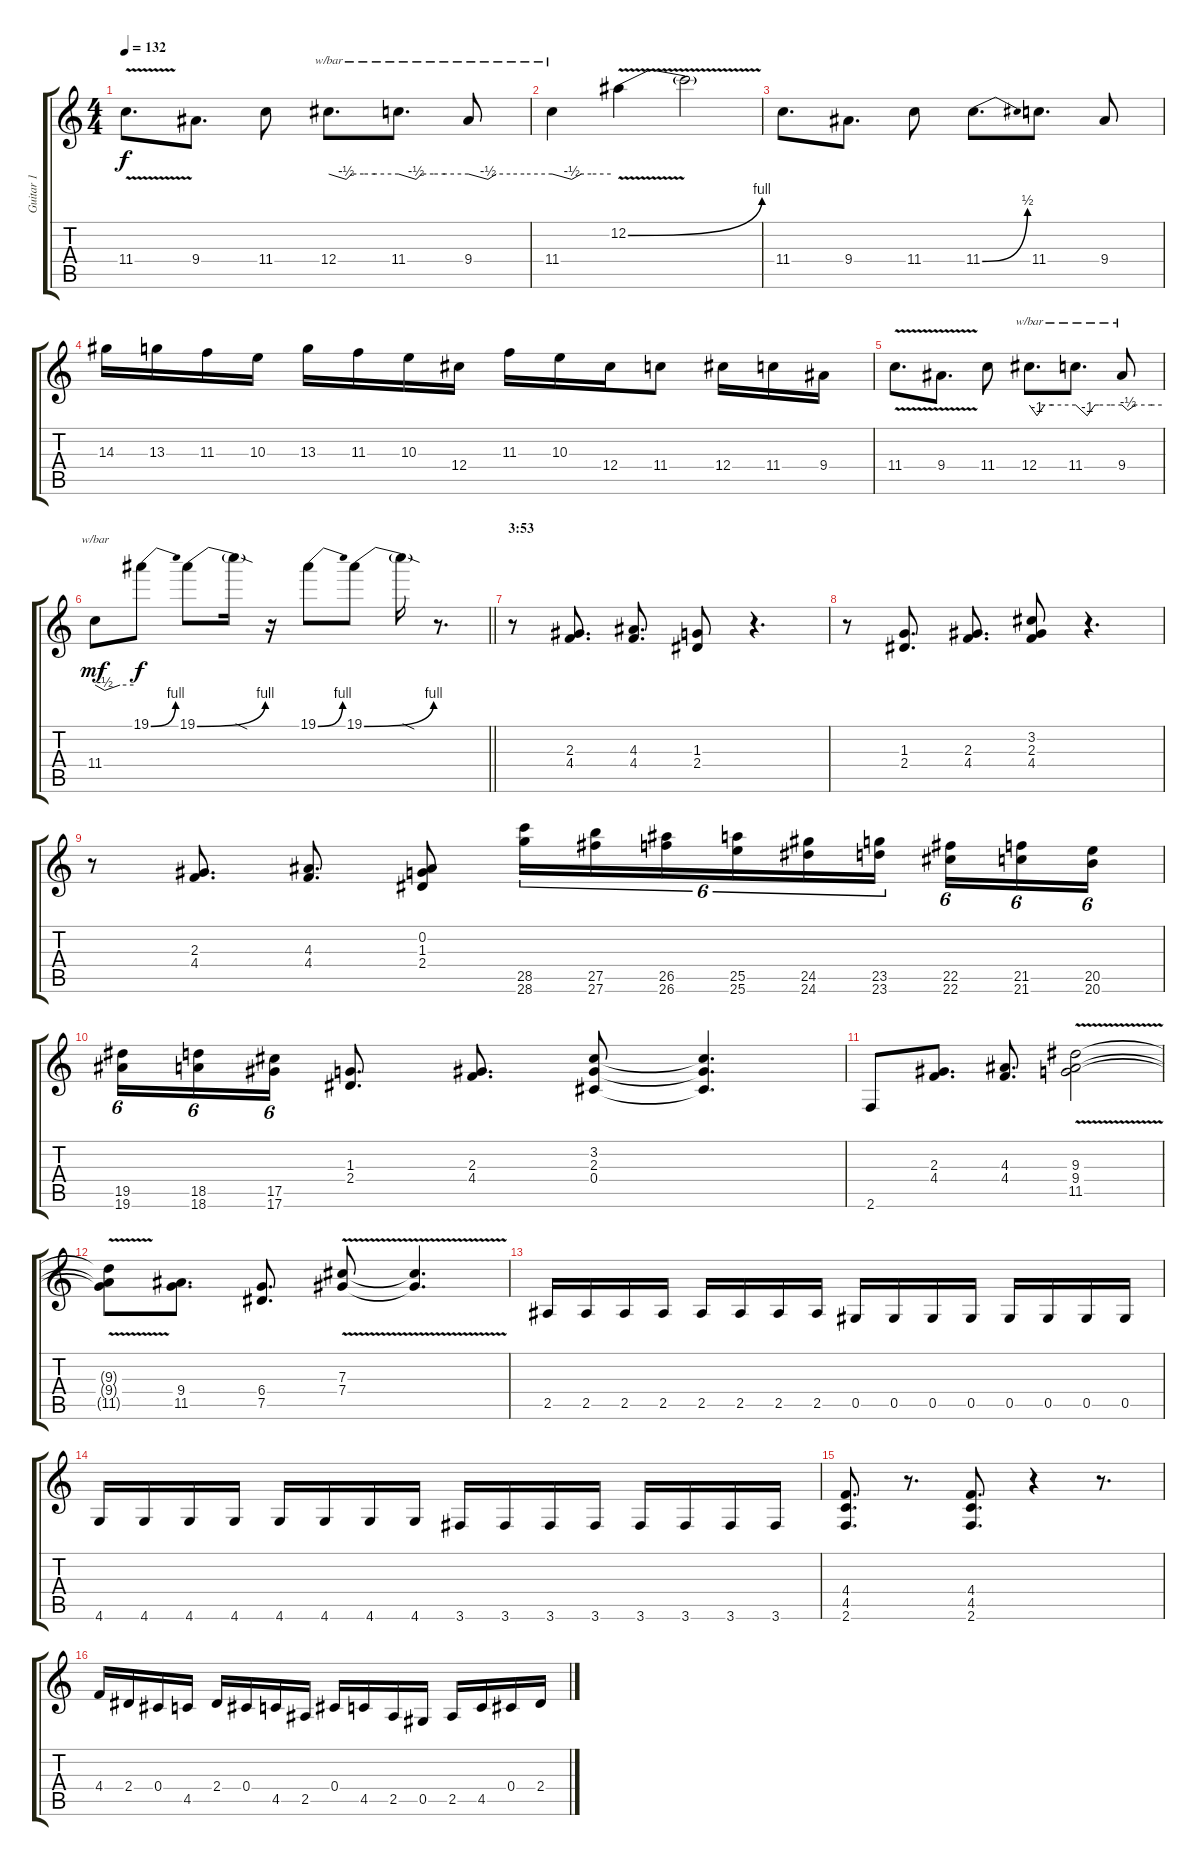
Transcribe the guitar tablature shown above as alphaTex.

\track ("Guitar 1" "Guitar 1") {instrument overdrivenguitar}
\staff {score tabs}
\tuning (Eb4 Bb3 Gb3 Db3 Ab2 Eb2) {hide}
\ts (4 4)
\tempo 132
\clef g2
\ks c
11.4{v}.8{d dy f} 9.4.8{d} 11.4.8 12.4.8{d tbe (custom default 0 0 15 -2 20 0 30 0 40 0 60 0)} 11.4.8{d tbe (custom default 0 0 15 -2 20 0 30 0 40 0 60 0)} 9.4.8{tbe (custom default 0 0 14 -2 20 0 30 0 40 0 60 0)} |
11.4.4{tbe (custom default 0 0 20 -2 30 0 40 0 60 0)} 12.2{be (bend 0 0 60 4) v}.4 12.2{t}.2 |
11.4.8{d} 9.4.8{d} 11.4.8 11.4{be (bend 0 0 60 2)}.8{d} 11.4.8{d} 9.4.8 |
14.3.16 13.3.16 11.3.16 10.3.16 13.3.16 11.3.16 10.3.16 12.4.16 11.3.16 10.3.16 12.4.16 11.4.8 12.4.16 11.4.16 9.4.16 |
11.4{v}.8{d} 9.4{v}.8{d} 11.4.8 12.4.8{d tbe (custom default 0 0 10 -4 20 0 30 0 60 0)} 11.4.8{d tbe (custom default 0 0 15 -4 25 0 30 0 45 0 60 0)} 9.4.8{tbe (custom default 0 0 9 -2 20 0 45 0 60 0)} |
\barLineRight lightlight
11.4.8{tbe (custom default 0 0 15 -2 39 0 60 0) dy mf} 19.1{be (bend 0 0 60 4)}.8{dy f} 19.1{be (bend 0 0 60 4)}.8 19.1{sod t}.16 r.16 19.1{be (bend 0 0 60 4)}.8 19.1{be (bend 0 0 60 4)}.8 19.1{sod t}.16 r.8{d} |
\section ("" "3:53")
r.8 (2.3 4.4).8{d} (4.3 4.4).8{d} (1.3 2.4).8 r.4{d} |
r.8 (1.3 2.4).8{d} (2.3 4.4).8{d} (3.2 2.3 4.4).8 r.4{d} |
r.8 (2.3 4.4).8{d} (4.3 4.4).8{d} (0.2 1.3 2.4).8 (28.5 28.6).16{tu (6 4) instrument guitarfretnoise} (27.5 27.6).16{tu (6 4)} (26.5 26.6).16{tu (6 4)} (25.5 25.6).16{tu (6 4)} (24.5 24.6).16{tu (6 4)} (23.5 23.6).16{tu (6 4) beam splitsecondary} (22.5 22.6).16{tu (6 4)} (21.5 21.6).16{tu (6 4)} (20.5 20.6).16{tu (6 4)} |
(19.5 19.6).16{tu (6 4)} (18.5 18.6).16{tu (6 4)} (17.5 17.6).16{tu (6 4)} (1.3 2.4).8{d instrument overdrivenguitar} (2.3 4.4).8{d} (3.2 2.3 0.4).8 (3.2{t} 2.3{t} 0.4{t}).4{d} |
2.6.8 (2.3 4.4).8{d} (4.3 4.4).8{d} (9.3{v} 9.4 11.5).2 |
(9.3{t} 9.4{t} 11.5{t}).8 (9.4 11.5).8{d} (6.4 7.5).8{d} (7.3{v} 7.4{v}).8 (7.3{t} 7.4{t}).4{d} |
2.5.16 2.5.16 2.5.16 2.5.16 2.5.16 2.5.16 2.5.16 2.5.16 0.5.16 0.5.16 0.5.16 0.5.16 0.5.16 0.5.16 0.5.16 0.5.16 |
4.6.16 4.6.16 4.6.16 4.6.16 4.6.16 4.6.16 4.6.16 4.6.16 3.6.16 3.6.16 3.6.16 3.6.16 3.6.16 3.6.16 3.6.16 3.6.16 |
(4.4 4.5 2.6).8{d} r.8{d} (4.4 4.5 2.6).8{d} r.4 r.8{d} |
4.4.16 2.4.16 0.4.16 4.5.16 2.4.16 0.4.16 4.5.16 2.5.16 0.4.16 4.5.16 2.5.16 0.5.16 2.5.16 4.5.16 0.4.16 2.4.16
